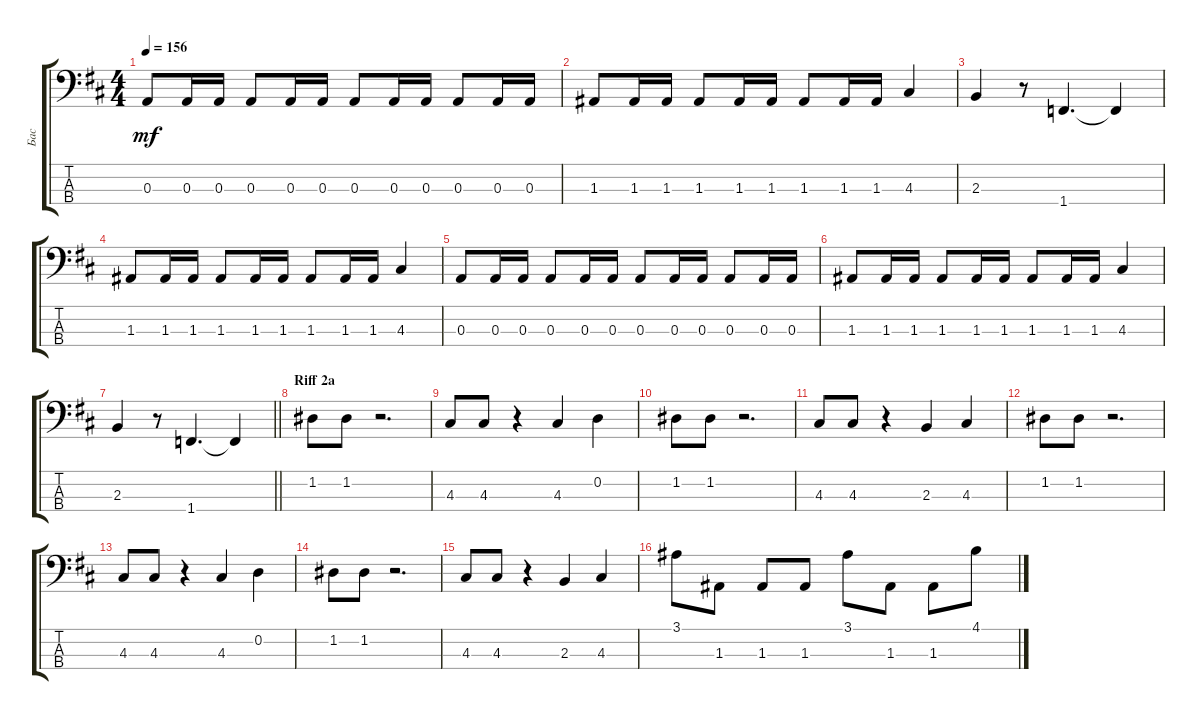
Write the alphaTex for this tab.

\track ("Бас" "Бас") {instrument electricbassfinger}
\staff {score tabs}
\tuning (G2 D2 A1 E1) {hide}
\ts (4 4)
\tempo 156
\clef f4
\ks bminor
0.3.8{dy mf} 0.3.16 0.3.16 0.3.8 0.3.16 0.3.16 0.3.8 0.3.16 0.3.16 0.3.8 0.3.16 0.3.16 |
1.3.8 1.3.16 1.3.16 1.3.8 1.3.16 1.3.16 1.3.8 1.3.16 1.3.16 4.3.4 |
2.3.4 r.8 1.4.4{d} 1.4{t}.4 |
1.3.8 1.3.16 1.3.16 1.3.8 1.3.16 1.3.16 1.3.8 1.3.16 1.3.16 4.3.4 |
0.3.8 0.3.16 0.3.16 0.3.8 0.3.16 0.3.16 0.3.8 0.3.16 0.3.16 0.3.8 0.3.16 0.3.16 |
1.3.8 1.3.16 1.3.16 1.3.8 1.3.16 1.3.16 1.3.8 1.3.16 1.3.16 4.3.4 |
\barLineRight lightlight
2.3.4 r.8 1.4.4{d} 1.4{t}.4 |
\section ("" "Riff 2a")
1.2.8 1.2.8 r.2{d} |
4.3.8 4.3.8 r.4 4.3.4 0.2.4 |
1.2.8 1.2.8 r.2{d} |
4.3.8 4.3.8 r.4 2.3.4 4.3.4 |
1.2.8 1.2.8 r.2{d} |
4.3.8 4.3.8 r.4 4.3.4 0.2.4 |
1.2.8 1.2.8 r.2{d} |
4.3.8 4.3.8 r.4 2.3.4 4.3.4 |
3.1.8 1.3.8 1.3.8 1.3.8 3.1.8 1.3.8 1.3.8 4.1.8
